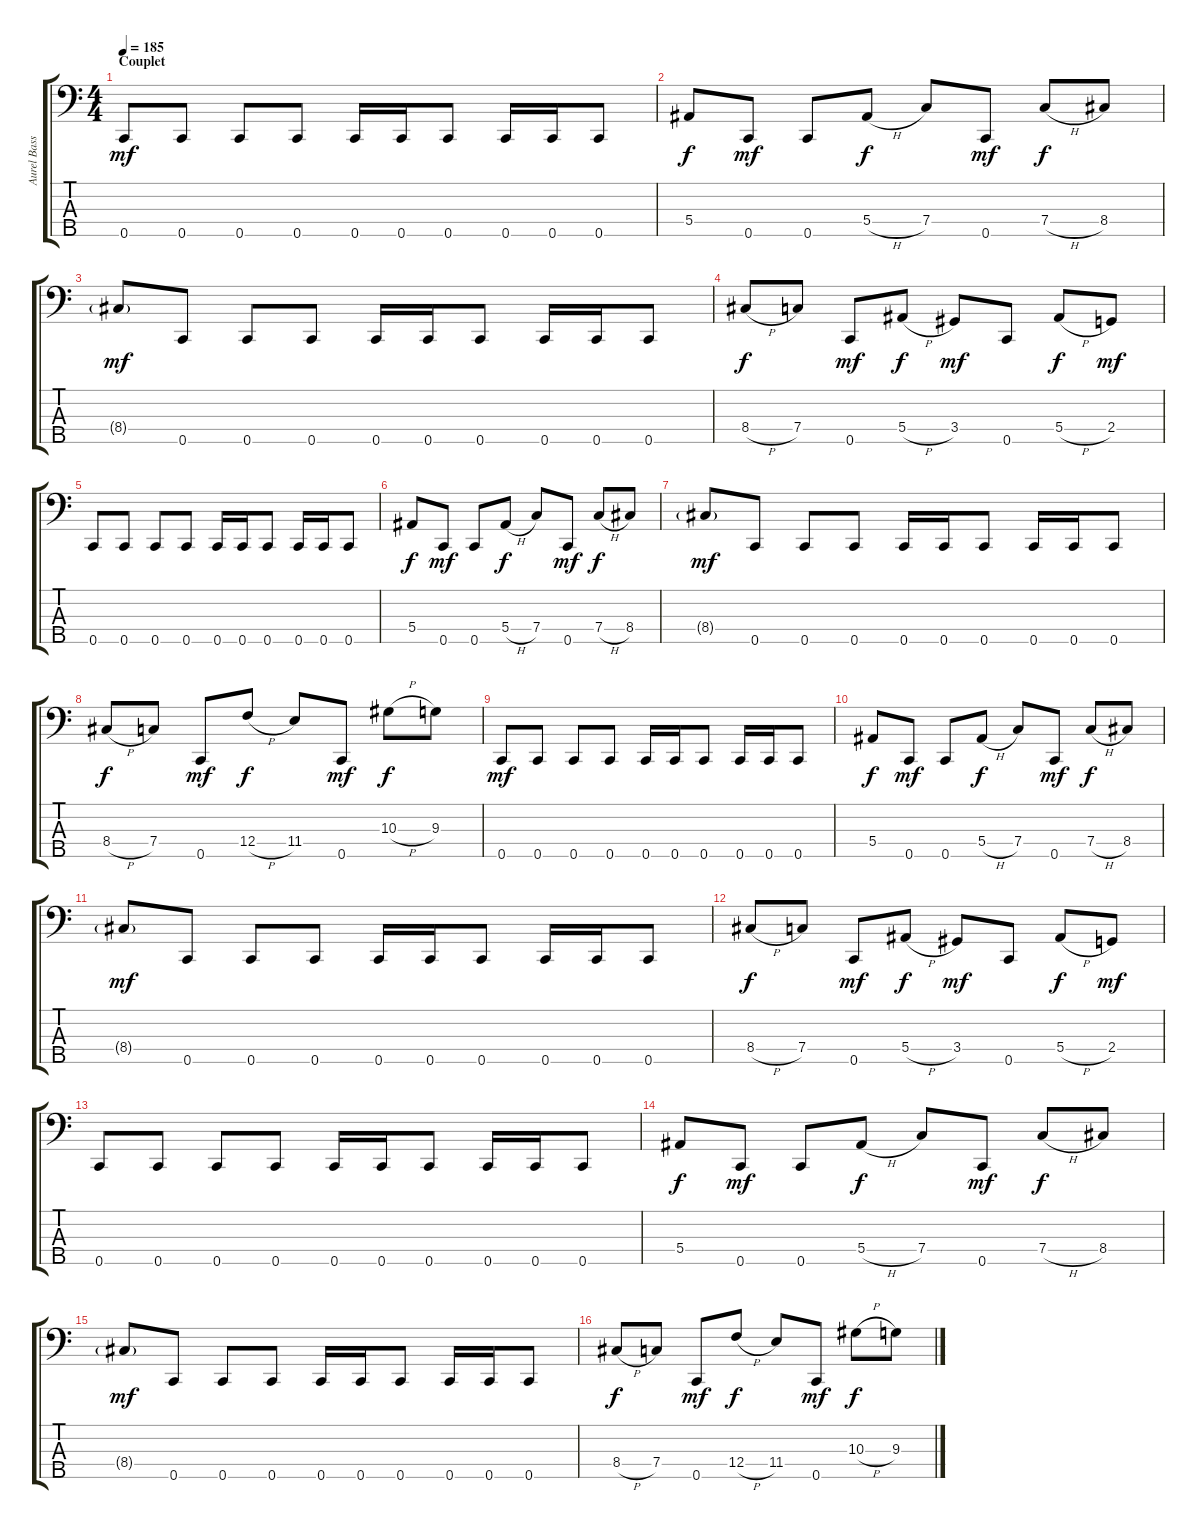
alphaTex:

\track ("Aurel Bass" "Aurel Bass") {instrument electricbassfinger}
\staff {score tabs}
\tuning (Ab2 Eb2 Bb1 F1 C1) {hide}
\ts (4 4)
\section ("" "Couplet")
\tempo 185
\clef f4
\ks c
0.5.8{dy mf} 0.5.8 0.5.8 0.5.8 0.5.16 0.5.16 0.5.8 0.5.16 0.5.16 0.5.8 |
5.4.8{dy f} 0.5.8{dy mf} 0.5.8 5.4{h}.8{dy f} 7.4.8 0.5.8{dy mf} 7.4{h}.8{dy f} 8.4.8 |
8.4{g}.8{dy mf} 0.5.8 0.5.8 0.5.8 0.5.16 0.5.16 0.5.8 0.5.16 0.5.16 0.5.8 |
8.4{h}.8{dy f} 7.4.8 0.5.8{dy mf} 5.4{h}.8{dy f} 3.4.8{dy mf} 0.5.8 5.4{h}.8{dy f} 2.4.8{dy mf} |
0.5.8 0.5.8 0.5.8 0.5.8 0.5.16 0.5.16 0.5.8 0.5.16 0.5.16 0.5.8 |
5.4.8{dy f} 0.5.8{dy mf} 0.5.8 5.4{h}.8{dy f} 7.4.8 0.5.8{dy mf} 7.4{h}.8{dy f} 8.4.8 |
8.4{g}.8{dy mf} 0.5.8 0.5.8 0.5.8 0.5.16 0.5.16 0.5.8 0.5.16 0.5.16 0.5.8 |
8.4{h}.8{dy f} 7.4.8 0.5.8{dy mf} 12.4{h}.8{dy f} 11.4.8 0.5.8{dy mf} 10.3{h}.8{dy f} 9.3.8 |
0.5.8{dy mf} 0.5.8 0.5.8 0.5.8 0.5.16 0.5.16 0.5.8 0.5.16 0.5.16 0.5.8 |
5.4.8{dy f} 0.5.8{dy mf} 0.5.8 5.4{h}.8{dy f} 7.4.8 0.5.8{dy mf} 7.4{h}.8{dy f} 8.4.8 |
8.4{g}.8{dy mf} 0.5.8 0.5.8 0.5.8 0.5.16 0.5.16 0.5.8 0.5.16 0.5.16 0.5.8 |
8.4{h}.8{dy f} 7.4.8 0.5.8{dy mf} 5.4{h}.8{dy f} 3.4.8{dy mf} 0.5.8 5.4{h}.8{dy f} 2.4.8{dy mf} |
0.5.8 0.5.8 0.5.8 0.5.8 0.5.16 0.5.16 0.5.8 0.5.16 0.5.16 0.5.8 |
5.4.8{dy f} 0.5.8{dy mf} 0.5.8 5.4{h}.8{dy f} 7.4.8 0.5.8{dy mf} 7.4{h}.8{dy f} 8.4.8 |
8.4{g}.8{dy mf} 0.5.8 0.5.8 0.5.8 0.5.16 0.5.16 0.5.8 0.5.16 0.5.16 0.5.8 |
8.4{h}.8{dy f} 7.4.8 0.5.8{dy mf} 12.4{h}.8{dy f} 11.4.8 0.5.8{dy mf} 10.3{h}.8{dy f} 9.3.8
